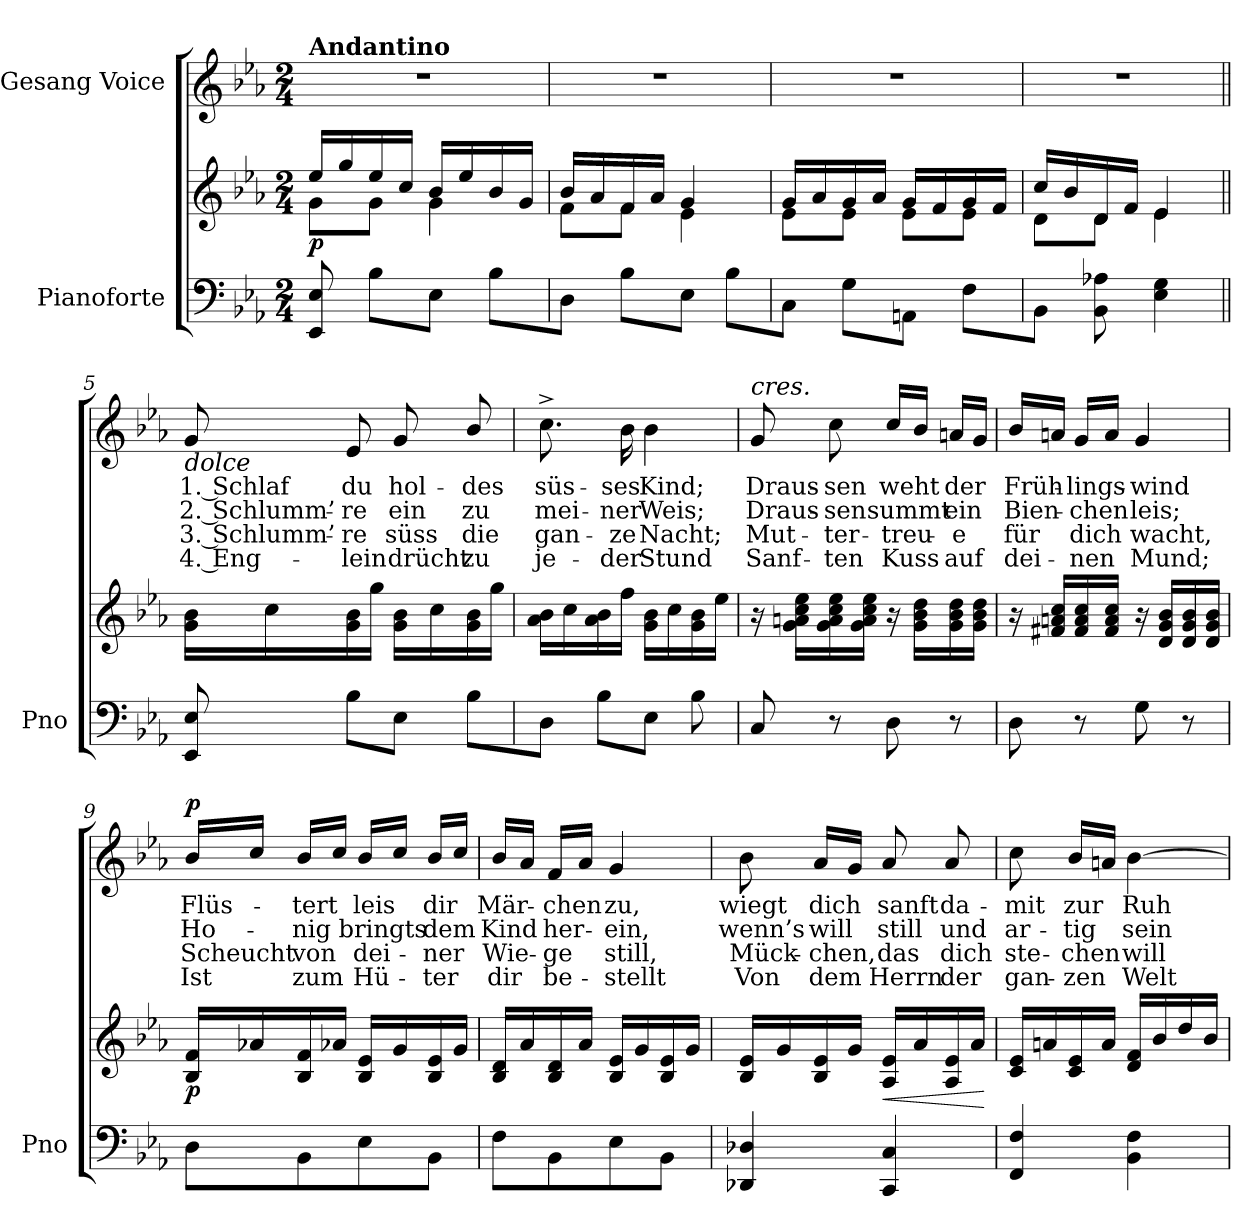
**kern	**kern	**dynam	**kern	**text	**text	**text	**text	**dynam
*part2	*part2	*part2	*part1	*part1	*part1	*part1	*part1	*part1
*staff3	*staff2	*staff2/3	*staff1	*staff1	*staff1	*staff1	*staff1	*staff1
*I"Pianoforte	*	*	*I"Gesang Voice	*	*	*	*	*
*I'Pno	*	*	*	*	*	*	*	*
*clefF4	*clefG2	*	*clefG2	*	*	*	*	*
*k[b-e-a-]	*k[b-e-a-]	*	*k[b-e-a-]	*	*	*	*	*
*M2/4	*M2/4	*	*M2/4	*	*	*	*	*
=1	=1	=1	=1	=1	=1	=1	=1	=1
*	*^	*	*	*	*	*	*	*
!	!	!	!	!LO:TX:a:B:t=Andantino	!	!	!	!	!
!	!	!	!LO:DY:b	!	!	!	!	!	!
8EE-/ 8E-/	16ee-/LL	8g\L	p	2r	.	.	.	.	.
.	16gg/	.	.	.	.	.	.	.	.
8B-\L	16ee-/	8g\J	.	.	.	.	.	.	.
.	16cc/JJ	.	.	.	.	.	.	.	.
8E-\J	16b-/LL	4g\	.	.	.	.	.	.	.
.	16ee-/	.	.	.	.	.	.	.	.
8B-\L	16b-/	.	.	.	.	.	.	.	.
.	16g/JJ	.	.	.	.	.	.	.	.
=2	=2	=2	=2	=2	=2	=2	=2	=2	=2
8D\J	16b-/LL	8f\L	.	2r	.	.	.	.	.
.	16a-/	.	.	.	.	.	.	.	.
8B-\L	16f/	8f\J	.	.	.	.	.	.	.
.	16a-/JJ	.	.	.	.	.	.	.	.
8E-\J	4g/	4e-\	.	.	.	.	.	.	.
8B-\L	.	.	.	.	.	.	.	.	.
=3	=3	=3	=3	=3	=3	=3	=3	=3	=3
8C\J	16g/LL	8e-\L	.	2r	.	.	.	.	.
.	16a-/	.	.	.	.	.	.	.	.
8G\L	16g/	8e-\J	.	.	.	.	.	.	.
.	16a-/JJ	.	.	.	.	.	.	.	.
8AAn\J	16g/LL	8e-\L	.	.	.	.	.	.	.
.	16f/	.	.	.	.	.	.	.	.
8F\L	16g/	8e-\J	.	.	.	.	.	.	.
.	16f/JJ	.	.	.	.	.	.	.	.
=4	=4	=4	=4	=4	=4	=4	=4	=4	=4
8BB-\J	16cc/LL	8d\L	.	2r	.	.	.	.	.
.	16b-/	.	.	.	.	.	.	.	.
8BB-\ 8A-X\	16d/	8d\J	.	.	.	.	.	.	.
.	16f/JJ	.	.	.	.	.	.	.	.
4E-\ 4G\	4e-/	4e-\	.	.	.	.	.	.	.
!!LO:LB:g=z
=5||	=5||	=5||	=5||	=5||	=5||	=5||	=5||	=5||	=5||
!	!	!	!	!LO:TX:b:i:t=dolce	!	!	!	!	!
!	!	!	!	!	!LO:LY:b	!LO:LY:b	!LO:LY:b	!LO:LY:b	!
*	*v	*v	*	*	*	*	*	*	*
8EE-/ 8E-/	16g\ 16b-\LL	.	8g/	1. Schlaf	2. Schlumm’-	3. Schlumm’-	4. Eng-	.
.	16cc\	.	.	.	.	.	.	.
!	!	!	!	!LO:LY:b	!LO:LY:b	!LO:LY:b	!LO:LY:b	!
8B-\L	16g\ 16b-\	.	8e-/	du	-re	-re	-lein	.
.	16gg\JJ	.	.	.	.	.	.	.
!	!	!	!	!LO:LY:b	!LO:LY:b	!LO:LY:b	!LO:LY:b	!
8E-\J	16g\ 16b-\LL	.	8g/	hol-	ein	süss	drücht	.
.	16cc\	.	.	.	.	.	.	.
!	!	!	!	!LO:LY:b	!LO:LY:b	!LO:LY:b	!LO:LY:b	!
8B-\L	16g\ 16b-\	.	8b-/	-des	zu	die	zu	.
.	16gg\JJ	.	.	.	.	.	.	.
=6	=6	=6	=6	=6	=6	=6	=6	=6
!	!	!	!	!LO:LY:b	!LO:LY:b	!LO:LY:b	!LO:LY:b	!
8D\J	16a-\ 16b-\LL	.	8.cc^\	süs-	mei-	gan-	je-	.
.	16cc\	.	.	.	.	.	.	.
8B-\L	16a-\ 16b-\	.	.	.	.	.	.	.
!	!	!	!	!LO:LY:b	!LO:LY:b	!LO:LY:b	!LO:LY:b	!
.	16ff\JJ	.	16b-\	-ses	-ner	-ze	-der	.
!	!	!	!	!LO:LY:b	!LO:LY:b	!LO:LY:b	!LO:LY:b	!
8E-\J	16g\ 16b-\LL	.	4b-\	Kind;	Weis;	Nacht;	Stund	.
.	16cc\	.	.	.	.	.	.	.
8B-\	16g\ 16b-\	.	.	.	.	.	.	.
.	16ee-\JJ	.	.	.	.	.	.	.
!!LO:LB:g=z
=7	=7	=7	=7	=7	=7	=7	=7	=7
!	!	!	!LO:TX:a:i:t=cres.	!	!	!	!	!
!	!	!	!	!LO:LY:b	!LO:LY:b	!LO:LY:b	!LO:LY:b	!
8C/	16r	.	8g/	Draus-	Draus-	Mut-	Sanf-	.
.	16g\ 16an\ 16cc\ 16ee-\LL	.	.	.	.	.	.	.
!	!	!	!	!LO:LY:b	!LO:LY:b	!LO:LY:b	!LO:LY:b	!
8r	16g\ 16a\ 16cc\ 16ee-\	.	8cc\	-sen	-sen	-ter-	-ten	.
.	16g\ 16a\ 16cc\ 16ee-\JJ	.	.	.	.	.	.	.
!	!	!	!	!LO:LY:b	!LO:LY:b	!LO:LY:b	!LO:LY:b	!
8D\	16r	.	16cc/LL	weht	summt	-treu-	Kuss	.
.	16g\ 16b-\ 16dd\LL	.	16b-/JJ	.	.	.	.	.
!	!	!	!	!LO:LY:b	!LO:LY:b	!LO:LY:b	!LO:LY:b	!
8r	16g\ 16b-\ 16dd\	.	16an/LL	der	ein	-e	auf	.
.	16g\ 16b-\ 16dd\JJ	.	16g/JJ	.	.	.	.	.
=8	=8	=8	=8	=8	=8	=8	=8	=8
!	!	!	!	!LO:LY:b	!LO:LY:b	!LO:LY:b	!LO:LY:b	!
8D\	16r	.	16b-/LL	Früh-	Bien-	für	dei-	.
.	16f#X/ 16an/ 16cc/LL	.	16an/JJ	.	.	.	.	.
!	!	!	!	!LO:LY:b	!LO:LY:b	!LO:LY:b	!LO:LY:b	!
8r	16f#/ 16a/ 16cc/	.	16g/LL	-lings-	-chen	dich	-nen	.
.	16f#/ 16a/ 16cc/JJ	.	16a/JJ	.	.	.	.	.
!	!	!	!	!LO:LY:b	!LO:LY:b	!LO:LY:b	!LO:LY:b	!
8G\	16r	.	4g/	-wind	leis;	wacht,	Mund;	.
.	16d/ 16g/ 16b-/LL	.	.	.	.	.	.	.
8r	16d/ 16g/ 16b-/	.	.	.	.	.	.	.
.	16d/ 16g/ 16b-/JJ	.	.	.	.	.	.	.
=9	=9	=9	=9	=9	=9	=9	=9	=9
!	!	!LO:DY:b	!	!LO:LY:b	!LO:LY:b	!LO:LY:b	!LO:LY:b	!LO:DY:a
8D\L	16B-/ 16f/LL	p	16b-/LL	Flüs-	Ho-	Scheucht	Ist	p
.	16a-X/	.	16cc/JJ	.	.	.	.	.
!	!	!	!	!LO:LY:b	!LO:LY:b	!LO:LY:b	!LO:LY:b	!
8BB-\	16B-/ 16f/	.	16b-/LL	-tert	-nig	von	zum	.
.	16a-X/JJ	.	16cc/JJ	.	.	.	.	.
!	!	!	!	!LO:LY:b	!LO:LY:b	!LO:LY:b	!LO:LY:b	!
8E-\	16B-/ 16e-/LL	.	16b-/LL	leis	bringts	dei-	Hü-	.
.	16g/	.	16cc/JJ	.	.	.	.	.
!	!	!	!	!LO:LY:b	!LO:LY:b	!LO:LY:b	!LO:LY:b	!
8BB-\J	16B-/ 16e-/	.	16b-/LL	dir	dem	-ner	-ter	.
.	16g/JJ	.	16cc/JJ	.	.	.	.	.
=10	=10	=10	=10	=10	=10	=10	=10	=10
!	!	!	!	!LO:LY:b	!LO:LY:b	!LO:LY:b	!LO:LY:b	!
8F\L	16B-/ 16d/LL	.	16b-/LL	Mär-	Kind	Wie-	dir	.
.	16a-/	.	16a-/JJ	.	.	.	.	.
!	!	!	!	!LO:LY:b	!LO:LY:b	!LO:LY:b	!LO:LY:b	!
8BB-\	16B-/ 16d/	.	16f/LL	-chen	her-	-ge	be-	.
.	16a-/JJ	.	16a-/JJ	.	.	.	.	.
!	!	!	!	!LO:LY:b	!LO:LY:b	!LO:LY:b	!LO:LY:b	!
8E-\	16B-/ 16e-/LL	.	4g/	zu,	-ein,	still,	-stellt	.
.	16g/	.	.	.	.	.	.	.
8BB-\J	16B-/ 16e-/	.	.	.	.	.	.	.
.	16g/JJ	.	.	.	.	.	.	.
!!LO:LB:g=z
=11	=11	=11	=11	=11	=11	=11	=11	=11
!	!	!	!	!LO:LY:b	!LO:LY:b	!LO:LY:b	!LO:LY:b	!
4DD-X/ 4D-X/	16B-/ 16e-/LL	.	8b-\	wiegt	wenn’s	Mück-	Von	.
.	16g/	.	.	.	.	.	.	.
!	!	!	!	!LO:LY:b	!LO:LY:b	!LO:LY:b	!LO:LY:b	!
.	16B-/ 16e-/	.	16a-/LL	dich	will	-chen,	dem	.
.	16g/JJ	.	16g/JJ	.	.	.	.	.
!	!	!LO:HP:b	!	!LO:LY:b	!LO:LY:b	!LO:LY:b	!LO:LY:b	!
4CC/ 4C/	16A-/ 16e-/LL	<	8a-/	sanft	still	das	Herrn	.
.	16a-/	.	.	.	.	.	.	.
!	!	!	!	!LO:LY:b	!LO:LY:b	!LO:LY:b	!LO:LY:b	!
.	16A-/ 16e-/	.	8a-/	da-	und	dich	der	.
.	16a-/JJ	.	.	.	.	.	.	.
.	.	[	.	.	.	.	.	.
!!LO:PB:g=z
=12	=12	=12	=12	=12	=12	=12	=12	=12
!	!	!	!	!LO:LY:b	!LO:LY:b	!LO:LY:b	!LO:LY:b	!
4FF/ 4F/	16c/ 16e-/LL	.	8cc\	-mit	ar-	ste-	gan-	.
.	16an/	.	.	.	.	.	.	.
!	!	!	!	!LO:LY:b	!LO:LY:b	!LO:LY:b	!LO:LY:b	!
.	16c/ 16e-/	.	16b-/LL	zur	-tig	-chen	-zen	.
.	16a/JJ	.	16an/JJ	.	.	.	.	.
!	!	!	!	!LO:LY:b	!LO:LY:b	!LO:LY:b	!LO:LY:b	!
4BB-\ 4F\	16d/ 16f/LL	.	[4b-\	Ruh	sein	will	Welt	.
.	16b-/	.	.	.	.	.	.	.
.	16dd/	.	.	.	.	.	.	.
.	16b-/JJ	.	.	.	.	.	.	.
=	=	=	=	=	=	=	=	=
*-	*-	*-	*-	*-	*-	*-	*-	*-
